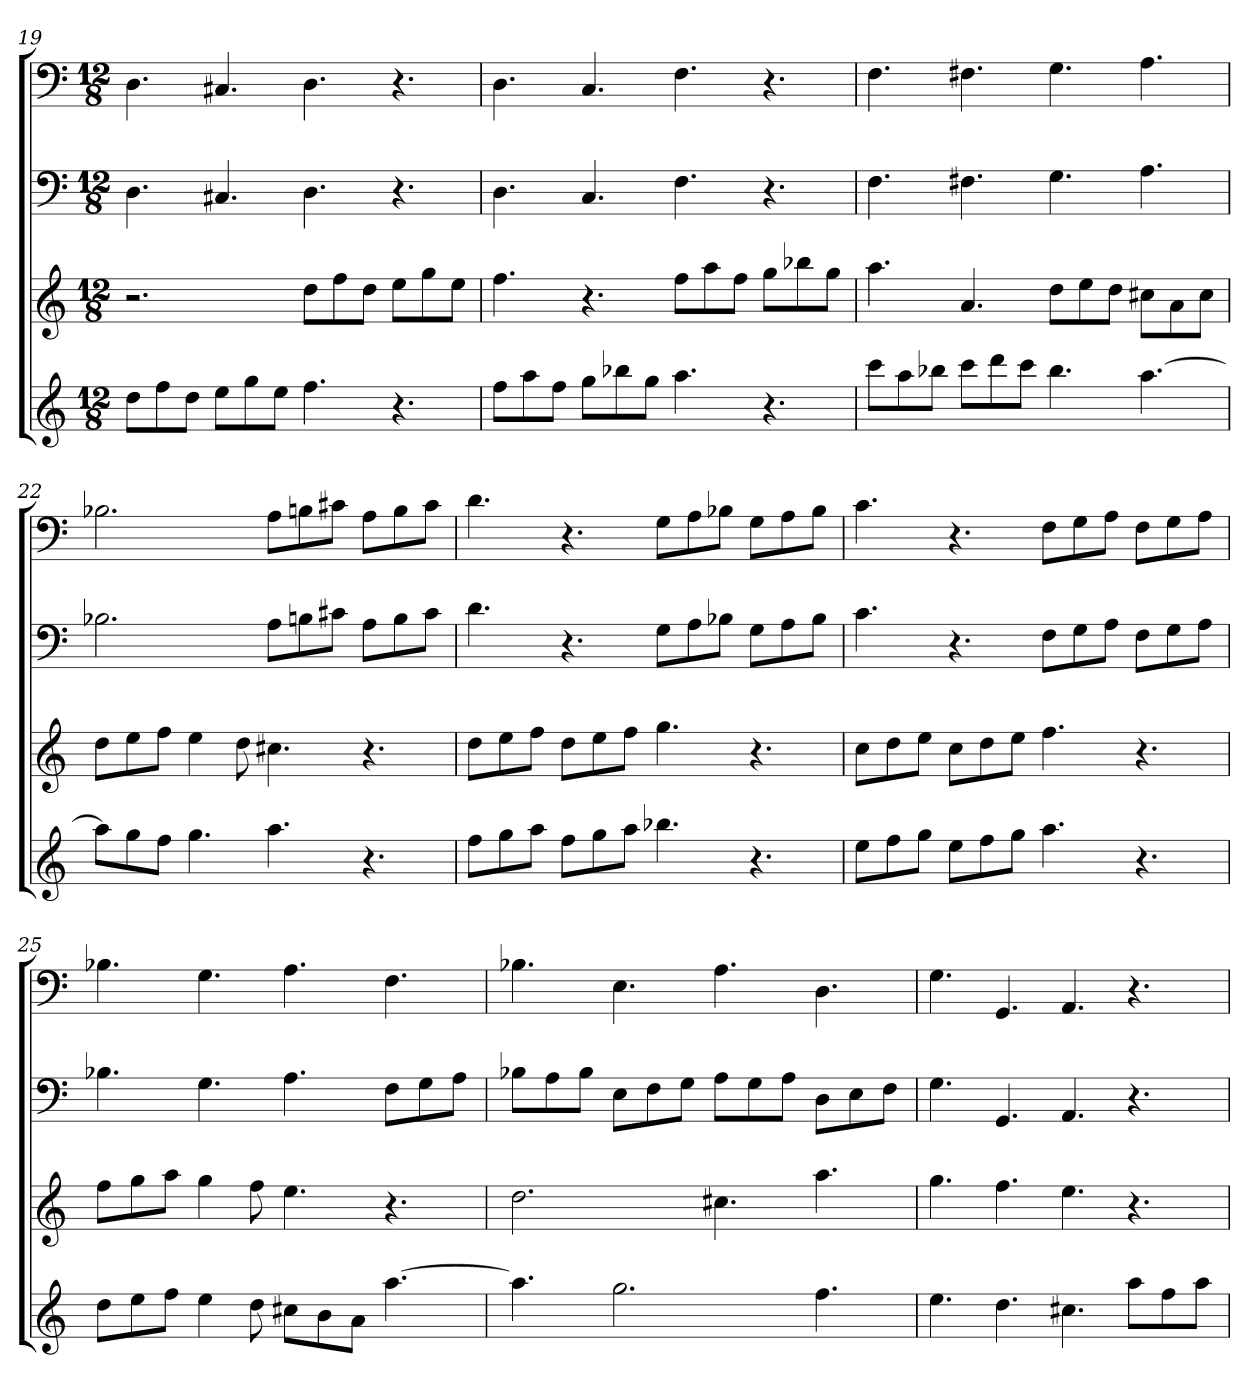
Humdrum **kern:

**kern	**kern	**kern	**kern
*part4	*part3	*part2	*part1
*staff4	*staff3	*staff2	*staff1
*k[]	*k[]	*k[]	*k[]
*a:	*a:	*a:	*a:
*M12/8	*M12/8	*M12/8	*M12/8
=19	=19	=19	=19
8ddL	2.r	4.D	4.D
8ff	.	.	.
8ddJ	.	.	.
8eeL	.	4.C#X	4.C#X
8gg	.	.	.
8eeJ	.	.	.
4.ff	8ddL	4.D	4.D
.	8ff	.	.
.	8ddJ	.	.
4.r	8eeL	4.r	4.r
.	8gg	.	.
.	8eeJ	.	.
=20	=20	=20	=20
8ffL	4.ff	4.D	4.D
8aa	.	.	.
8ffJ	.	.	.
8ggL	4.r	4.C	4.C
8bb-X	.	.	.
8ggJ	.	.	.
4.aa	8ffL	4.F	4.F
.	8aa	.	.
.	8ffJ	.	.
4.r	8ggL	4.r	4.r
.	8bb-X	.	.
.	8ggJ	.	.
=21	=21	=21	=21
8cccL	4.aa	4.F	4.F
8aa	.	.	.
8bb-XJ	.	.	.
8cccL	4.a	4.F#X	4.F#X
8ddd	.	.	.
8cccJ	.	.	.
4.bb-	8ddL	4.G	4.G
.	8ee	.	.
.	8ddJ	.	.
[4.aa	8cc#XL	4.A	4.A
.	8a	.	.
.	8cc#J	.	.
=22	=22	=22	=22
8aaL]	8ddL	2.B-X	2.B-X
8gg	8ee	.	.
8ffJ	8ffJ	.	.
4.gg	4ee	.	.
.	8dd	.	.
4.aa	4.cc#X	8AL	8AL
.	.	8Bn	8Bn
.	.	8c#XJ	8c#XJ
4.r	4.r	8AL	8AL
.	.	8B	8B
.	.	8c#J	8c#J
=23	=23	=23	=23
8ffL	8ddL	4.d	4.d
8gg	8ee	.	.
8aaJ	8ffJ	.	.
8ffL	8ddL	4.r	4.r
8gg	8ee	.	.
8aaJ	8ffJ	.	.
4.bb-X	4.gg	8GL	8GL
.	.	8A	8A
.	.	8B-XJ	8B-XJ
4.r	4.r	8GL	8GL
.	.	8A	8A
.	.	8B-J	8B-J
=24	=24	=24	=24
8eeL	8ccL	4.c	4.c
8ff	8dd	.	.
8ggJ	8eeJ	.	.
8eeL	8ccL	4.r	4.r
8ff	8dd	.	.
8ggJ	8eeJ	.	.
4.aa	4.ff	8FL	8FL
.	.	8G	8G
.	.	8AJ	8AJ
4.r	4.r	8FL	8FL
.	.	8G	8G
.	.	8AJ	8AJ
=25	=25	=25	=25
8ddL	8ffL	4.B-X	4.B-X
8ee	8gg	.	.
8ffJ	8aaJ	.	.
4ee	4gg	4.G	4.G
8dd	8ff	.	.
8cc#XL	4.ee	4.A	4.A
8b	.	.	.
8aJ	.	.	.
[4.aa	4.r	8FL	4.F
.	.	8G	.
.	.	8AJ	.
=26	=26	=26	=26
4.aa]	2.dd	8B-XL	4.B-X
.	.	8A	.
.	.	8B-J	.
2.gg	.	8EL	4.E
.	.	8F	.
.	.	8GJ	.
.	4.cc#X	8AL	4.A
.	.	8G	.
.	.	8AJ	.
4.ff	4.aa	8DL	4.D
.	.	8E	.
.	.	8FJ	.
=27	=27	=27	=27
4.ee	4.gg	4.G	4.G
4.dd	4.ff	4.GG	4.GG
4.cc#X	4.ee	4.AA	4.AA
8aaL	4.r	4.r	4.r
8ff	.	.	.
8aaJ	.	.	.
=	=	=	=
*-	*-	*-	*-
